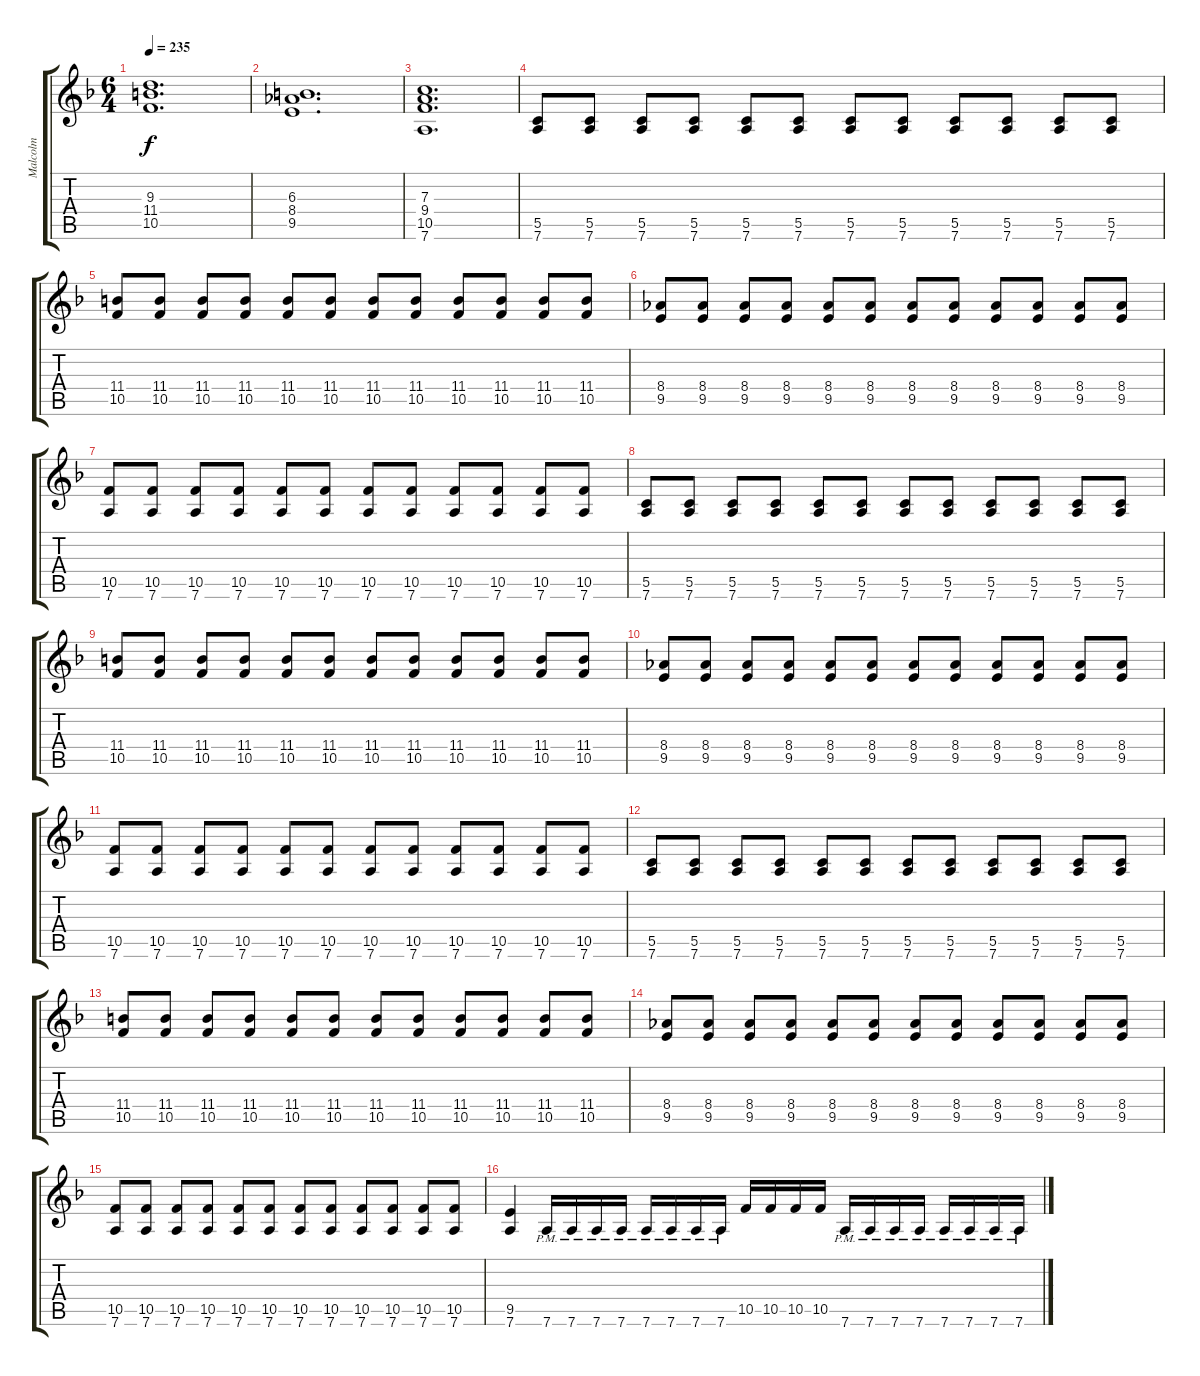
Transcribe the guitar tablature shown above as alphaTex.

\track ("Malcolm" "Malcolm") {instrument overdrivenguitar}
\staff {score tabs}
\tuning (D4 A3 F3 C3 G2 D2) {hide}
\ts (6 4)
\tempo 235
\clef g2
\ks f
(9.3 11.4 10.5).1{d dy f} |
(6.3 8.4 9.5).1{d} |
(7.3 9.4 10.5 7.6).1{d} |
(5.5 7.6).8 (5.5 7.6).8 (5.5 7.6).8 (5.5 7.6).8 (5.5 7.6).8 (5.5 7.6).8 (5.5 7.6).8 (5.5 7.6).8 (5.5 7.6).8 (5.5 7.6).8 (5.5 7.6).8 (5.5 7.6).8 |
(11.4 10.5).8 (11.4 10.5).8 (11.4 10.5).8 (11.4 10.5).8 (11.4 10.5).8 (11.4 10.5).8 (11.4 10.5).8 (11.4 10.5).8 (11.4 10.5).8 (11.4 10.5).8 (11.4 10.5).8 (11.4 10.5).8 |
(8.4 9.5).8 (8.4 9.5).8 (8.4 9.5).8 (8.4 9.5).8 (8.4 9.5).8 (8.4 9.5).8 (8.4 9.5).8 (8.4 9.5).8 (8.4 9.5).8 (8.4 9.5).8 (8.4 9.5).8 (8.4 9.5).8 |
(10.5 7.6).8 (10.5 7.6).8 (10.5 7.6).8 (10.5 7.6).8 (10.5 7.6).8 (10.5 7.6).8 (10.5 7.6).8 (10.5 7.6).8 (10.5 7.6).8 (10.5 7.6).8 (10.5 7.6).8 (10.5 7.6).8 |
(5.5 7.6).8 (5.5 7.6).8 (5.5 7.6).8 (5.5 7.6).8 (5.5 7.6).8 (5.5 7.6).8 (5.5 7.6).8 (5.5 7.6).8 (5.5 7.6).8 (5.5 7.6).8 (5.5 7.6).8 (5.5 7.6).8 |
(11.4 10.5).8 (11.4 10.5).8 (11.4 10.5).8 (11.4 10.5).8 (11.4 10.5).8 (11.4 10.5).8 (11.4 10.5).8 (11.4 10.5).8 (11.4 10.5).8 (11.4 10.5).8 (11.4 10.5).8 (11.4 10.5).8 |
(8.4 9.5).8 (8.4 9.5).8 (8.4 9.5).8 (8.4 9.5).8 (8.4 9.5).8 (8.4 9.5).8 (8.4 9.5).8 (8.4 9.5).8 (8.4 9.5).8 (8.4 9.5).8 (8.4 9.5).8 (8.4 9.5).8 |
(10.5 7.6).8 (10.5 7.6).8 (10.5 7.6).8 (10.5 7.6).8 (10.5 7.6).8 (10.5 7.6).8 (10.5 7.6).8 (10.5 7.6).8 (10.5 7.6).8 (10.5 7.6).8 (10.5 7.6).8 (10.5 7.6).8 |
(5.5 7.6).8 (5.5 7.6).8 (5.5 7.6).8 (5.5 7.6).8 (5.5 7.6).8 (5.5 7.6).8 (5.5 7.6).8 (5.5 7.6).8 (5.5 7.6).8 (5.5 7.6).8 (5.5 7.6).8 (5.5 7.6).8 |
(11.4 10.5).8 (11.4 10.5).8 (11.4 10.5).8 (11.4 10.5).8 (11.4 10.5).8 (11.4 10.5).8 (11.4 10.5).8 (11.4 10.5).8 (11.4 10.5).8 (11.4 10.5).8 (11.4 10.5).8 (11.4 10.5).8 |
(8.4 9.5).8 (8.4 9.5).8 (8.4 9.5).8 (8.4 9.5).8 (8.4 9.5).8 (8.4 9.5).8 (8.4 9.5).8 (8.4 9.5).8 (8.4 9.5).8 (8.4 9.5).8 (8.4 9.5).8 (8.4 9.5).8 |
(10.5 7.6).8 (10.5 7.6).8 (10.5 7.6).8 (10.5 7.6).8 (10.5 7.6).8 (10.5 7.6).8 (10.5 7.6).8 (10.5 7.6).8 (10.5 7.6).8 (10.5 7.6).8 (10.5 7.6).8 (10.5 7.6).8 |
(9.5 7.6).4 7.6{pm}.16 7.6{pm}.16 7.6{pm}.16 7.6{pm}.16 7.6{pm}.16 7.6{pm}.16 7.6{pm}.16 7.6{pm}.16 10.5.16 10.5.16 10.5.16 10.5.16 7.6{pm}.16 7.6{pm}.16 7.6{pm}.16 7.6{pm}.16 7.6{pm}.16 7.6{pm}.16 7.6{pm}.16 7.6{pm}.16
